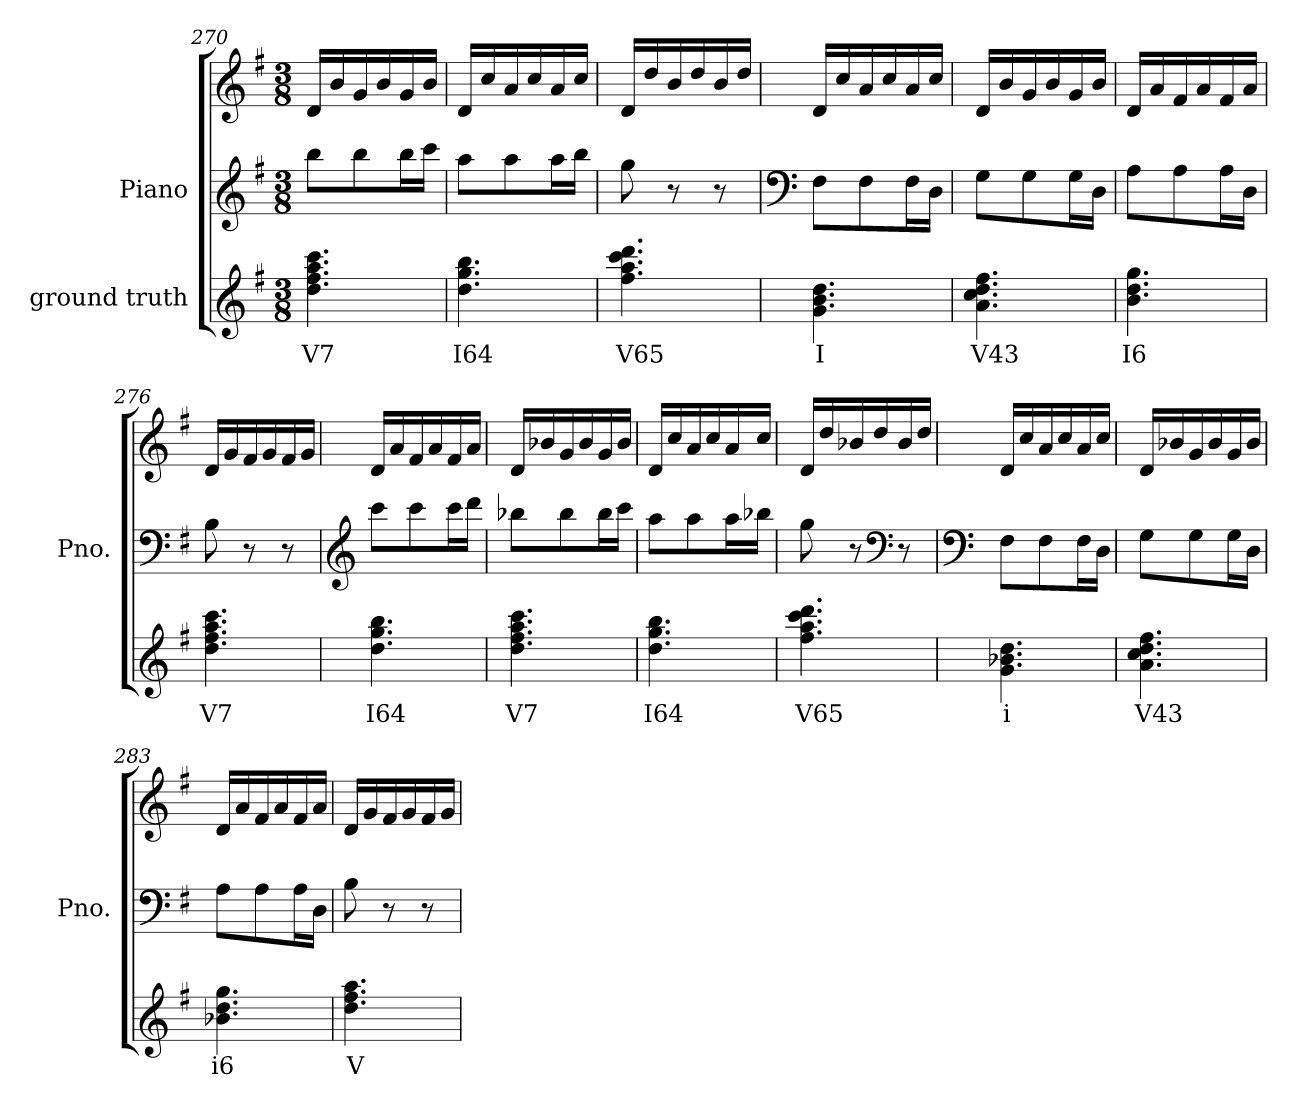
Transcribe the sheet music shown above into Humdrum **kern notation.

**kern	**text	**kern	**kern
*part2	*part2	*part1	*part1
*staff3	*staff3	*staff2	*staff1
*I"ground truth	*	*I"Piano	*
*	*	*I'Pno.	*
*	*	*clefG2	*clefG2
*k[f#]	*	*k[f#]	*k[f#]
*G:	*	*G:	*G:
*M3/8	*	*M3/8	*M3/8
=270	=270	=270	=270
4.dd 4.ff# 4.aa 4.ccc	V7	8bb\L	16d/LL
.	.	.	16b/
.	.	8bb\	16g/
.	.	.	16b/
.	.	16bb\L	16g/
.	.	16ccc\JJ	16b/JJ
!!LO:LB:g=z
=271	=271	=271	=271
4.dd 4.gg 4.bb	I64	8aa\L	16d/LL
.	.	.	16cc/
.	.	8aa\	16a/
.	.	.	16cc/
.	.	16aa\L	16a/
.	.	16bb\JJ	16cc/JJ
=272	=272	=272	=272
4.ff# 4.aa 4.ccc 4.ddd	V65	8gg\	16d/LL
.	.	.	16dd/
.	.	8r	16b/
.	.	.	16dd/
.	.	8r	16b/
.	.	.	16dd/JJ
=273	=273	=273	=273
*	*	*clefF4	*
4.g 4.b 4.dd	I	8F#\L	16d/LL
.	.	.	16cc/
.	.	8F#\	16a/
.	.	.	16cc/
.	.	16F#\L	16a/
.	.	16D\JJ	16cc/JJ
=274	=274	=274	=274
4.a 4.cc 4.dd 4.ff#	V43	8G\L	16d/LL
.	.	.	16b/
.	.	8G\	16g/
.	.	.	16b/
.	.	16G\L	16g/
.	.	16D\JJ	16b/JJ
=275	=275	=275	=275
4.b 4.dd 4.gg	I6	8A\L	16d/LL
.	.	.	16a/
.	.	8A\	16f#/
.	.	.	16a/
.	.	16A\L	16f#/
.	.	16D\JJ	16a/JJ
=276	=276	=276	=276
4.dd 4.ff# 4.aa 4.ccc	V7	8B\	16d/LL
.	.	.	16g/
.	.	8r	16f#/
.	.	.	16g/
.	.	8r	16f#/
.	.	.	16g/JJ
=277	=277	=277	=277
*	*	*clefG2	*
4.dd 4.gg 4.bb	I64	8ccc\L	16d/LL
.	.	.	16a/
.	.	8ccc\	16f#/
.	.	.	16a/
.	.	16ccc\L	16f#/
.	.	16ddd\JJ	16a/JJ
!!LO:LB:g=z
=278	=278	=278	=278
4.dd 4.ff# 4.aa 4.ccc	V7	8bb-X\L	16d/LL
.	.	.	16b-X/
.	.	8bb-\	16g/
.	.	.	16b-/
.	.	16bb-\L	16g/
.	.	16ccc\JJ	16b-/JJ
=279	=279	=279	=279
4.dd 4.gg 4.bb	I64	8aa\L	16d/LL
.	.	.	16cc/
.	.	8aa\	16a/
.	.	.	16cc/
.	.	16aa\L	16a/
.	.	16bb-X\JJ	16cc/JJ
=280	=280	=280	=280
4.ff# 4.aa 4.ccc 4.ddd	V65	8gg\	16d/LL
.	.	.	16dd/
.	.	8r	16b-X/
.	.	.	16dd/
*	*	*clefF4	*
.	.	8r	16b-/
.	.	.	16dd/JJ
=281	=281	=281	=281
*	*	*clefF4	*
4.g 4.b-X 4.dd	i	8F#\L	16d/LL
.	.	.	16cc/
.	.	8F#\	16a/
.	.	.	16cc/
.	.	16F#\L	16a/
.	.	16D\JJ	16cc/JJ
=282	=282	=282	=282
4.a 4.cc 4.dd 4.ff#	V43	8G\L	16d/LL
.	.	.	16b-X/
.	.	8G\	16g/
.	.	.	16b-/
.	.	16G\L	16g/
.	.	16D\JJ	16b-/JJ
=283	=283	=283	=283
4.b-X 4.dd 4.gg	i6	8A\L	16d/LL
.	.	.	16a/
.	.	8A\	16f#/
.	.	.	16a/
.	.	16A\L	16f#/
.	.	16D\JJ	16a/JJ
=284	=284	=284	=284
4.dd 4.ff# 4.aa	V	8B\	16d/LL
.	.	.	16g/
.	.	8r	16f#/
.	.	.	16g/
.	.	8r	16f#/
.	.	.	16g/JJ
=	=	=	=
*-	*-	*-	*-
